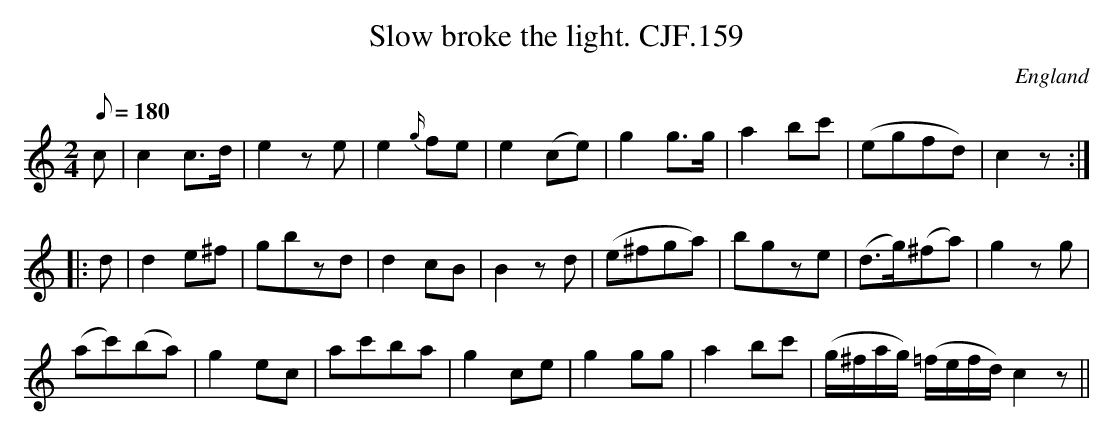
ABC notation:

X:1
T:Slow broke the light. CJF.159
M:2/4
L:1/8
Q:180
O:England
K:C
c|c2c>d|e2ze|e2{g/}fe|e2(ce)|g2g>g|a2bc'|(egfd)|c2z:||:!d|d2e^f|
gbzd|d2cB|B2zd|(e^fga)|bgze|(d>g)(^fa)|g2zg|!(ac')(ba)|g2ec|
ac'ba|g2ce|g2gg|a2bc'|(g/^f/a/g/) (=f/e/f/d/)c2z||
